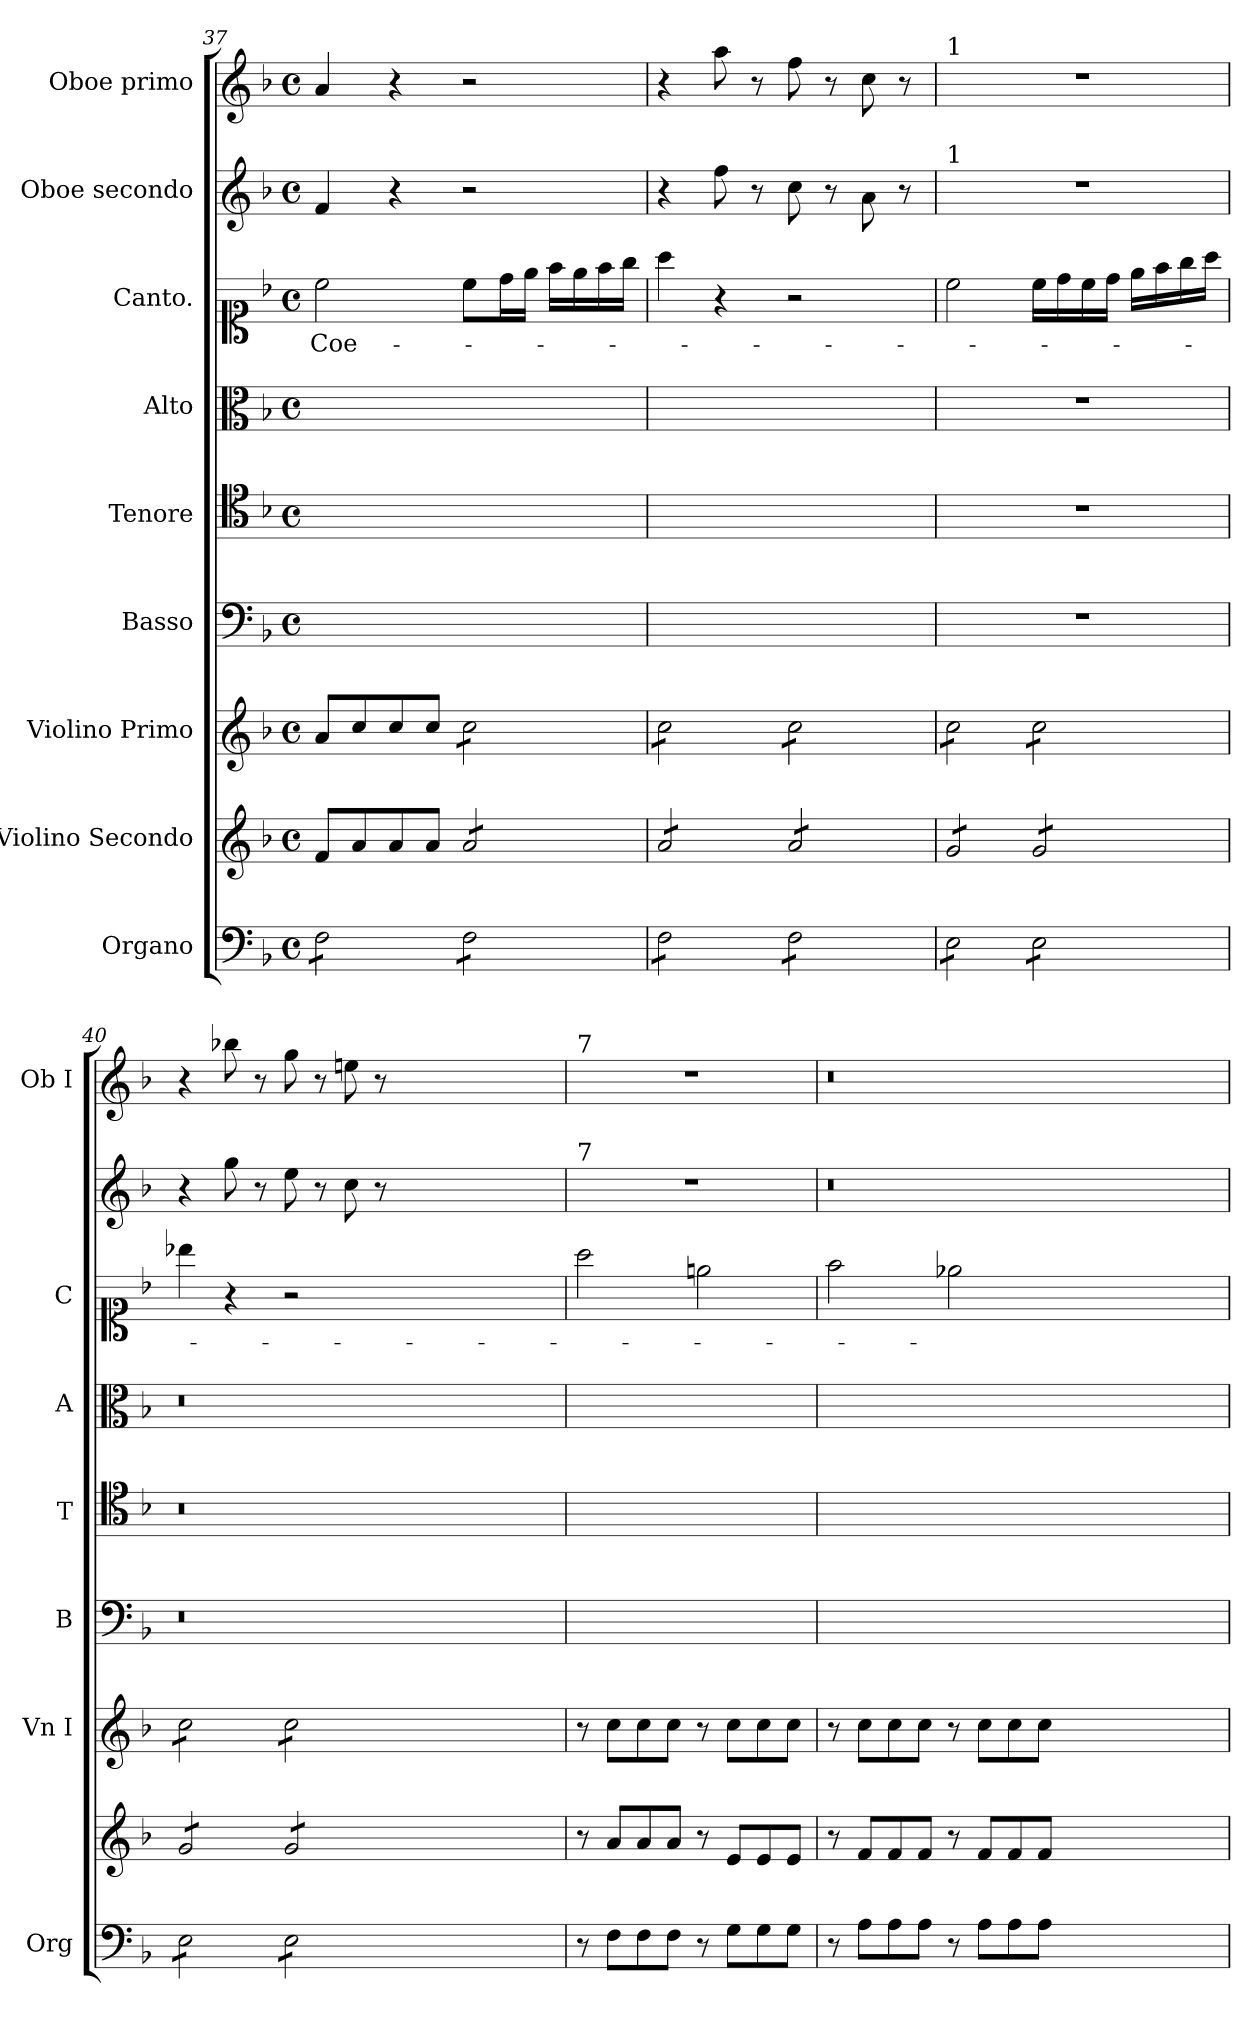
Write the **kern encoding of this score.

**kern	**kern	**kern	**kern	**kern	**kern	**kern	**text	**kern	**kern
*part9	*part8	*part7	*part6	*part5	*part4	*part3	*part3	*part2	*part1
*staff9	*staff8	*staff7	*staff6	*staff5	*staff4	*staff3	*staff3	*staff2	*staff1
*I"Organo	*I"Violino Secondo	*I"Violino Primo	*I"Basso	*I"Tenore	*I"Alto	*I"Canto.	*	*I"Oboe secondo	*I"Oboe primo
*I'Org	*	*I'Vn I	*I'B	*I'T	*I'A	*I'C	*	*	*I'Ob I
*clefF4	*clefG2	*clefG2	*clefF4	*clefC4	*clefC3	*clefC1	*	*clefG2	*clefG2
*k[b-]	*k[b-]	*k[b-]	*k[b-]	*k[b-]	*k[b-]	*k[b-]	*	*k[b-]	*k[b-]
*F:	*F:	*F:	*F:	*F:	*F:	*F:	*	*F:	*F:
*M4/4	*M4/4	*M4/4	*M4/4	*M4/4	*M4/4	*M4/4	*	*M4/4	*M4/4
*met(c)	*met(c)	*met(c)	*met(c)	*met(c)	*met(c)	*met(c)	*	*met(c)	*met(c)
=37	=37	=37	=37	=37	=37	=37	=37	=37	=37
*tremolo	*	*	*	*	*	*	*	*	*
8F\L	8f/L	8a/L	1ryy	1ryy	1ryy	2cc\	Coe-	4f/	4a/
8F\	8a/	8cc/	.	.	.	.	.	.	.
8F\	8a/	8cc/	.	.	.	.	.	4r	4r
8F\J	8a/J	8cc/J	.	.	.	.	.	.	.
*	*tremolo	*	*	*	*	*	*	*	*
*	*	*tremolo	*	*	*	*	*	*	*
8F\L	8a/L	8cc\L	.	.	.	8cc\L	.	2r	2r
8F\	8a/	8cc\	.	.	.	16dd\L	.	.	.
.	.	.	.	.	.	16ee\JJ	.	.	.
8F\	8a/	8cc\	.	.	.	16ff\LL	.	.	.
.	.	.	.	.	.	16ee\	.	.	.
8F\J	8a/J	8cc\J	.	.	.	16ff\	.	.	.
.	.	.	.	.	.	16gg\JJ	.	.	.
=38	=38	=38	=38	=38	=38	=38	=38	=38	=38
8F\L	8a/L	8cc\L	1ryy	1ryy	1ryy	4aa\	.	4r	4r
8F\	8a/	8cc\	.	.	.	.	.	.	.
8F\	8a/	8cc\	.	.	.	4r	.	8ff\	8aa\
8F\J	8a/J	8cc\J	.	.	.	.	.	8r	8r
8F\L	8a/L	8cc\L	.	.	.	2r	.	8cc\	8ff\
8F\	8a/	8cc\	.	.	.	.	.	8r	8r
8F\	8a/	8cc\	.	.	.	.	.	8a\	8cc\
8F\J	8a/J	8cc\J	.	.	.	.	.	8r	8r
=39	=39	=39	=39	=39	=39	=39	=39	=39	=39
!	!	!	!	!	!	!	!	!	!LO:TX:a:t=1
!	!	!	!	!	!	!	!	!LO:TX:a:t=1	!
8E\L	8g/L	8cc\L	1r	1r	1r	2cc\	.	1r	1r
8E\	8g/	8cc\	.	.	.	.	.	.	.
8E\	8g/	8cc\	.	.	.	.	.	.	.
8E\J	8g/J	8cc\J	.	.	.	.	.	.	.
8E\L	8g/L	8cc\L	.	.	.	16cc\LL	.	.	.
.	.	.	.	.	.	16dd\	.	.	.
8E\	8g/	8cc\	.	.	.	16cc\	.	.	.
.	.	.	.	.	.	16dd\JJ	.	.	.
8E\	8g/	8cc\	.	.	.	16ee\LL	.	.	.
.	.	.	.	.	.	16ff\	.	.	.
8E\J	8g/J	8cc\J	.	.	.	16gg\	.	.	.
.	.	.	.	.	.	16aa\JJ	.	.	.
=40	=40	=40	=40	=40	=40	=40	=40	=40	=40
8E\L	8g/L	8cc\L	0.r	0.r	0.r	4bb-X\	.	4r	4r
8E\	8g/	8cc\	.	.	.	.	.	.	.
8E\	8g/	8cc\	.	.	.	4r	.	8gg\	8bb-X\
8E\J	8g/J	8cc\J	.	.	.	.	.	8r	8r
8E\L	8g/L	8cc\L	.	.	.	2r	.	8ee\	8gg\
8E\	8g/	8cc\	.	.	.	.	.	8r	8r
8E\	8g/	8cc\	.	.	.	.	.	8cc\	8een\
8E\J	8g/J	8cc\J	.	.	.	.	.	8r	8r
*	*	*Xtremolo	*	*	*	*	*	*	*
*	*Xtremolo	*	*	*	*	*	*	*	*
*Xtremolo	*	*	*	*	*	*	*	*	*
0ryy	0ryy	0ryy	.	.	.	0ryy	.	0ryy	0ryy
=41	=41	=41	=41	=41	=41	=41	=41	=41	=41
!	!	!	!	!	!	!	!	!	!LO:TX:a:t=7
!	!	!	!	!	!	!	!	!LO:TX:a:t=7	!
8r	8r	8r	1ryy	1ryy	1ryy	2aa\	.	1r	1r
8F\L	8a/L	8cc\L	.	.	.	.	.	.	.
8F\	8a/	8cc\	.	.	.	.	.	.	.
8F\J	8a/J	8cc\J	.	.	.	.	.	.	.
8r	8r	8r	.	.	.	2een\	.	.	.
8G\L	8e/L	8cc\L	.	.	.	.	.	.	.
8G\	8e/	8cc\	.	.	.	.	.	.	.
8G\J	8e/J	8cc\J	.	.	.	.	.	.	.
=42	=42	=42	=42	=42	=42	=42	=42	=42	=42
8r	8r	8r	0.ryy	0.ryy	0.ryy	2ff\	.	0.r	0.r
8A\L	8f/L	8cc\L	.	.	.	.	.	.	.
8A\	8f/	8cc\	.	.	.	.	.	.	.
8A\J	8f/J	8cc\J	.	.	.	.	.	.	.
8r	8r	8r	.	.	.	2ee-X\	.	.	.
8A\L	8f/L	8cc\L	.	.	.	.	.	.	.
8A\	8f/	8cc\	.	.	.	.	.	.	.
8A\J	8f/J	8cc\J	.	.	.	.	.	.	.
0ryy	0ryy	0ryy	.	.	.	0ryy	.	.	.
=	=	=	=	=	=	=	=	=	=
*-	*-	*-	*-	*-	*-	*-	*-	*-	*-
